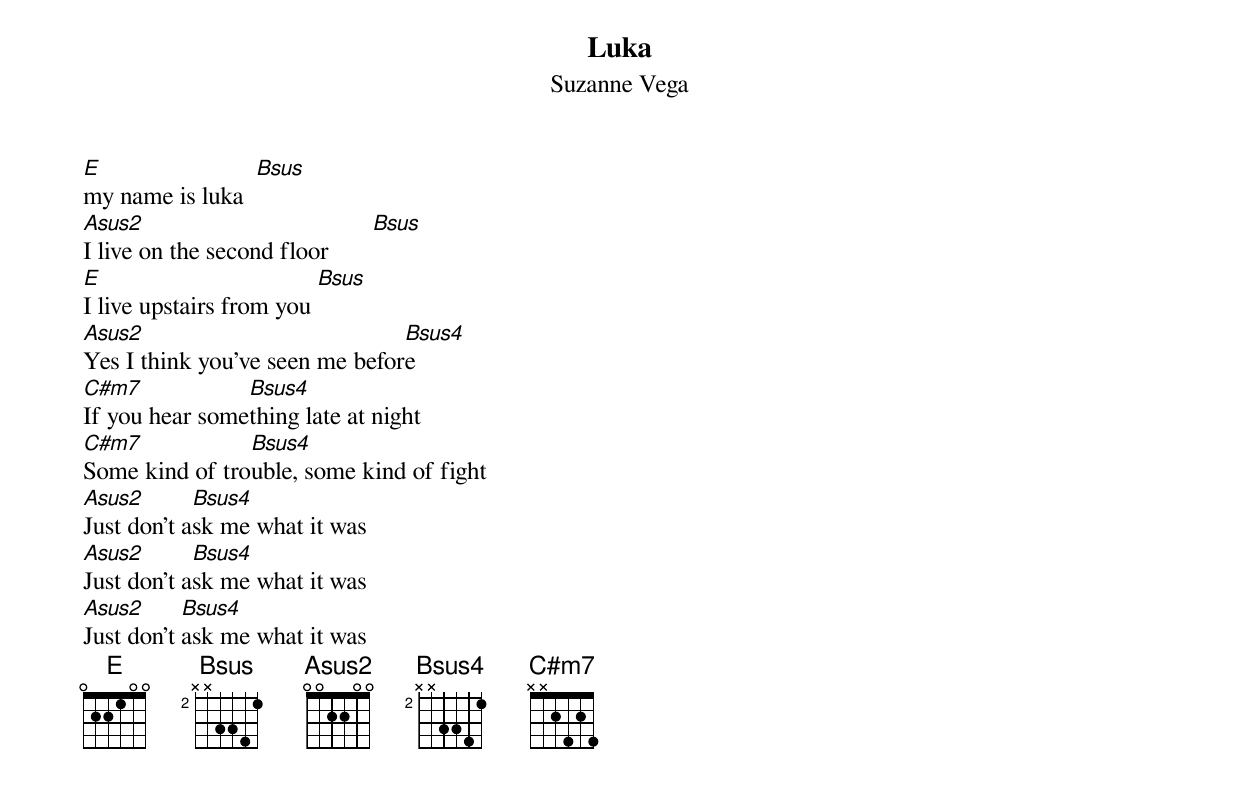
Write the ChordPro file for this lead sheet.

{t:Luka}
{st:Suzanne Vega}

[E]my name is luka  [Bsus]
[Asus2]I live on the second floor       [Bsus]
[E]I live upstairs from you [Bsus]
[Asus2]Yes I think you've seen me befor[Bsus4]e
[C#m7]If you hear some[Bsus4]thing late at night
[C#m7]Some kind of tro[Bsus4]uble, some kind of fight
[Asus2]Just don't a[Bsus4]sk me what it was
[Asus2]Just don't a[Bsus4]sk me what it was
[Asus2]Just don't [Bsus4]ask me what it was
